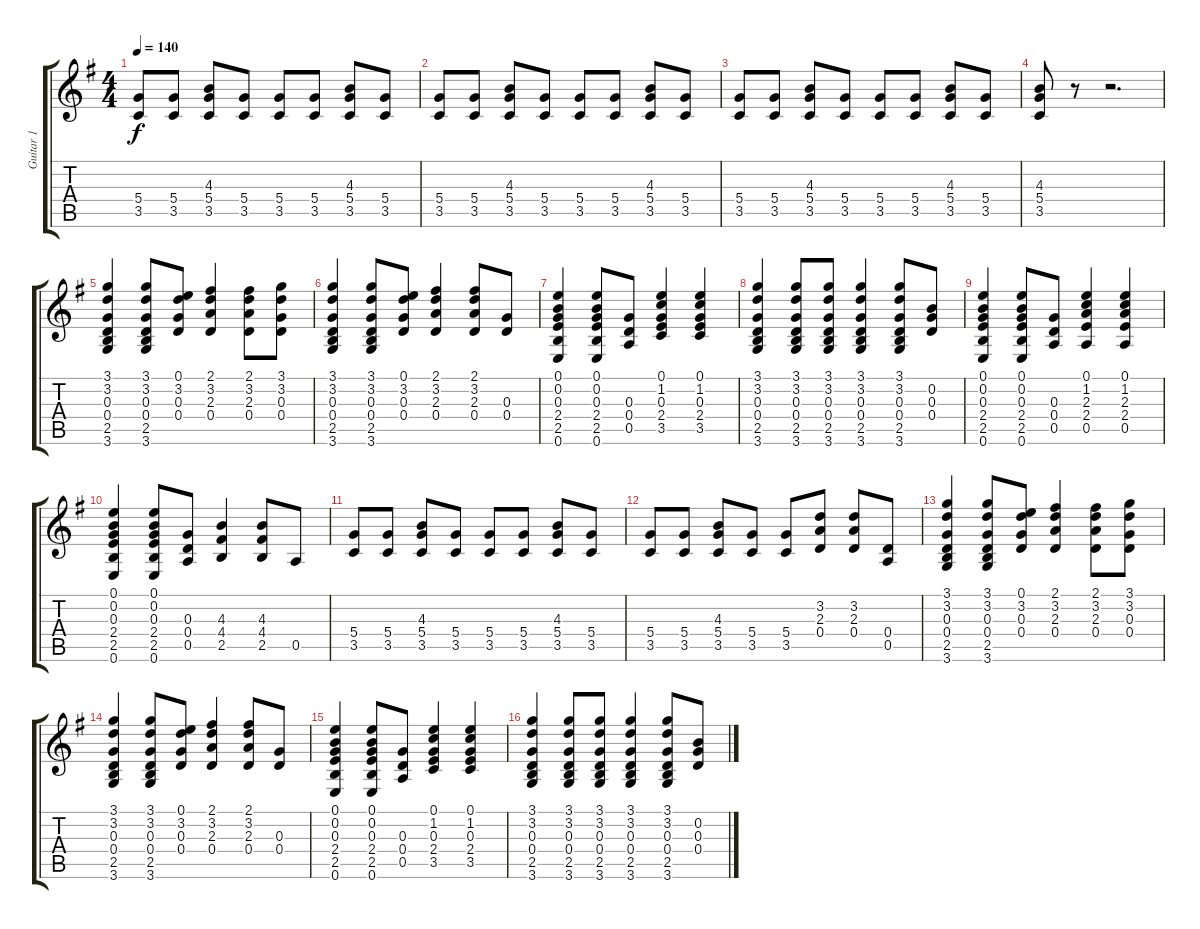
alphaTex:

\track ("Guitar 1" "Guitar 1") {instrument distortionguitar}
\staff {score tabs}
\tuning (E4 B3 G3 D3 A2 E2) {hide}
\ts (4 4)
\tempo 140
\clef g2
\ks g
(5.4 3.5).8{dy f} (5.4 3.5).8 (4.3 5.4 3.5).8 (5.4 3.5).8 (5.4 3.5).8 (5.4 3.5).8 (4.3 5.4 3.5).8 (5.4 3.5).8 |
(5.4 3.5).8 (5.4 3.5).8 (4.3 5.4 3.5).8 (5.4 3.5).8 (5.4 3.5).8 (5.4 3.5).8 (4.3 5.4 3.5).8 (5.4 3.5).8 |
(5.4 3.5).8 (5.4 3.5).8 (4.3 5.4 3.5).8 (5.4 3.5).8 (5.4 3.5).8 (5.4 3.5).8 (4.3 5.4 3.5).8 (5.4 3.5).8 |
(4.3 5.4 3.5).8 r.8 r.2{d} |
(3.1 3.2 0.3 0.4 2.5 3.6).4 (3.1 3.2 0.3 0.4 2.5 3.6).8 (0.1 3.2 0.3 0.4).8 (2.1 3.2 2.3 0.4).4 (2.1 3.2 2.3 0.4).8 (3.1 3.2 0.3 0.4).8 |
(3.1 3.2 0.3 0.4 2.5 3.6).4 (3.1 3.2 0.3 0.4 2.5 3.6).8 (0.1 3.2 0.3 0.4).8 (2.1 3.2 2.3 0.4).4 (2.1 3.2 2.3 0.4).8 (0.3 0.4).8 |
(0.1 0.2 0.3 2.4 2.5 0.6).4 (0.1 0.2 0.3 2.4 2.5 0.6).8 (0.3 0.4 0.5).8 (0.1 1.2 0.3 2.4 3.5).4 (0.1 1.2 0.3 2.4 3.5).4 |
(3.1 3.2 0.3 0.4 2.5 3.6).4 (3.1 3.2 0.3 0.4 2.5 3.6).8 (3.1 3.2 0.3 0.4 2.5 3.6).8 (3.1 3.2 0.3 0.4 2.5 3.6).4 (3.1 3.2 0.3 0.4 2.5 3.6).8 (0.2 0.3 0.4).8 |
(0.1 0.2 0.3 2.4 2.5 0.6).4 (0.1 0.2 0.3 2.4 2.5 0.6).8 (0.3 0.4 0.5).8 (0.1 1.2 2.3 2.4 0.5).4 (0.1 1.2 2.3 2.4 0.5).4 |
(0.1 0.2 0.3 2.4 2.5 0.6).4 (0.1 0.2 0.3 2.4 2.5 0.6).8 (0.3 0.4 0.5).8 (4.3 4.4 2.5).4 (4.3 4.4 2.5).8 0.5.8 |
(5.4 3.5).8 (5.4 3.5).8 (4.3 5.4 3.5).8 (5.4 3.5).8 (5.4 3.5).8 (5.4 3.5).8 (4.3 5.4 3.5).8 (5.4 3.5).8 |
(5.4 3.5).8 (5.4 3.5).8 (4.3 5.4 3.5).8 (5.4 3.5).8 (5.4 3.5).8 (3.2 2.3 0.4).8 (3.2 2.3 0.4).8 (0.4 0.5).8 |
(3.1 3.2 0.3 0.4 2.5 3.6).4 (3.1 3.2 0.3 0.4 2.5 3.6).8 (0.1 3.2 0.3 0.4).8 (2.1 3.2 2.3 0.4).4 (2.1 3.2 2.3 0.4).8 (3.1 3.2 0.3 0.4).8 |
(3.1 3.2 0.3 0.4 2.5 3.6).4 (3.1 3.2 0.3 0.4 2.5 3.6).8 (0.1 3.2 0.3 0.4).8 (2.1 3.2 2.3 0.4).4 (2.1 3.2 2.3 0.4).8 (0.3 0.4).8 |
(0.1 0.2 0.3 2.4 2.5 0.6).4 (0.1 0.2 0.3 2.4 2.5 0.6).8 (0.3 0.4 0.5).8 (0.1 1.2 0.3 2.4 3.5).4 (0.1 1.2 0.3 2.4 3.5).4 |
(3.1 3.2 0.3 0.4 2.5 3.6).4 (3.1 3.2 0.3 0.4 2.5 3.6).8 (3.1 3.2 0.3 0.4 2.5 3.6).8 (3.1 3.2 0.3 0.4 2.5 3.6).4 (3.1 3.2 0.3 0.4 2.5 3.6).8 (0.2 0.3 0.4).8
